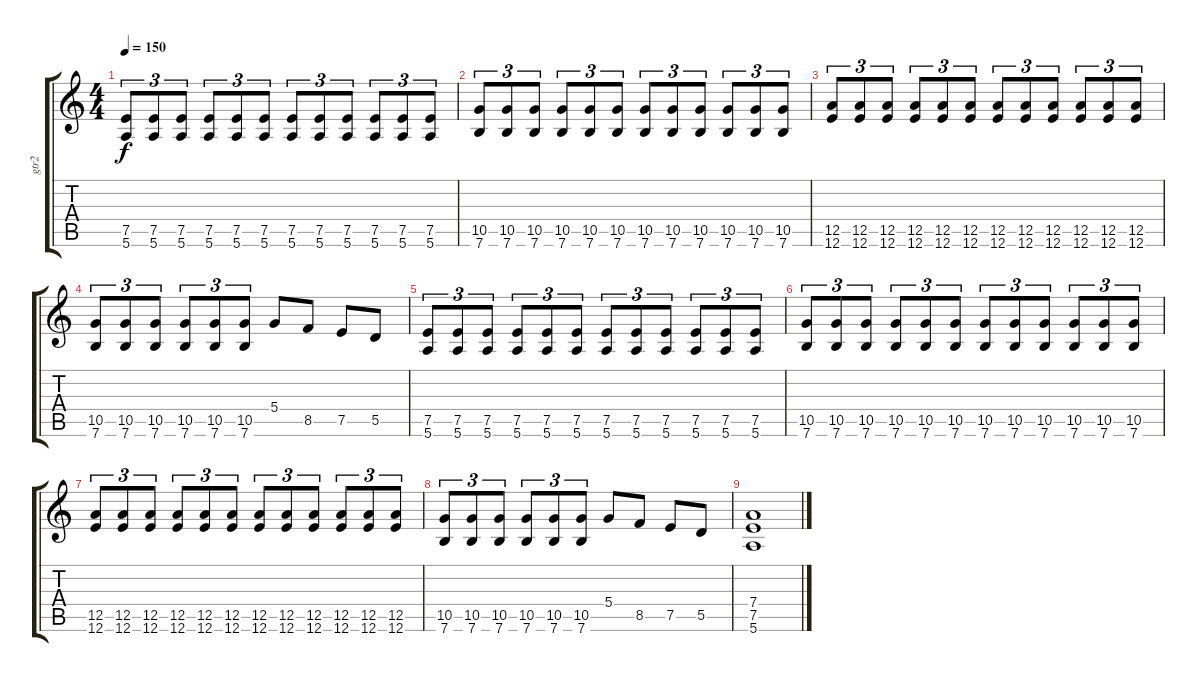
\track ("gtr2" "gtr2") {instrument overdrivenguitar}
\staff {score tabs}
\tuning (E4 B3 G3 D3 A2 E2) {hide}
\ts (4 4)
\tempo 150
\clef g2
\ks c
(7.5 5.6).8{tu (3 2) dy f} (7.5 5.6).8{tu (3 2)} (7.5 5.6).8{tu (3 2)} (7.5 5.6).8{tu (3 2)} (7.5 5.6).8{tu (3 2)} (7.5 5.6).8{tu (3 2)} (7.5 5.6).8{tu (3 2)} (7.5 5.6).8{tu (3 2)} (7.5 5.6).8{tu (3 2)} (7.5 5.6).8{tu (3 2)} (7.5 5.6).8{tu (3 2)} (7.5 5.6).8{tu (3 2)} |
(10.5 7.6).8{tu (3 2)} (10.5 7.6).8{tu (3 2)} (10.5 7.6).8{tu (3 2)} (10.5 7.6).8{tu (3 2)} (10.5 7.6).8{tu (3 2)} (10.5 7.6).8{tu (3 2)} (10.5 7.6).8{tu (3 2)} (10.5 7.6).8{tu (3 2)} (10.5 7.6).8{tu (3 2)} (10.5 7.6).8{tu (3 2)} (10.5 7.6).8{tu (3 2)} (10.5 7.6).8{tu (3 2)} |
(12.5 12.6).8{tu (3 2)} (12.5 12.6).8{tu (3 2)} (12.5 12.6).8{tu (3 2)} (12.5 12.6).8{tu (3 2)} (12.5 12.6).8{tu (3 2)} (12.5 12.6).8{tu (3 2)} (12.5 12.6).8{tu (3 2)} (12.5 12.6).8{tu (3 2)} (12.5 12.6).8{tu (3 2)} (12.5 12.6).8{tu (3 2)} (12.5 12.6).8{tu (3 2)} (12.5 12.6).8{tu (3 2)} |
(10.5 7.6).8{tu (3 2)} (10.5 7.6).8{tu (3 2)} (10.5 7.6).8{tu (3 2)} (10.5 7.6).8{tu (3 2)} (10.5 7.6).8{tu (3 2)} (10.5 7.6).8{tu (3 2)} 5.4.8 8.5.8 7.5.8 5.5.8 |
(7.5 5.6).8{tu (3 2)} (7.5 5.6).8{tu (3 2)} (7.5 5.6).8{tu (3 2)} (7.5 5.6).8{tu (3 2)} (7.5 5.6).8{tu (3 2)} (7.5 5.6).8{tu (3 2)} (7.5 5.6).8{tu (3 2)} (7.5 5.6).8{tu (3 2)} (7.5 5.6).8{tu (3 2)} (7.5 5.6).8{tu (3 2)} (7.5 5.6).8{tu (3 2)} (7.5 5.6).8{tu (3 2)} |
(10.5 7.6).8{tu (3 2)} (10.5 7.6).8{tu (3 2)} (10.5 7.6).8{tu (3 2)} (10.5 7.6).8{tu (3 2)} (10.5 7.6).8{tu (3 2)} (10.5 7.6).8{tu (3 2)} (10.5 7.6).8{tu (3 2)} (10.5 7.6).8{tu (3 2)} (10.5 7.6).8{tu (3 2)} (10.5 7.6).8{tu (3 2)} (10.5 7.6).8{tu (3 2)} (10.5 7.6).8{tu (3 2)} |
(12.5 12.6).8{tu (3 2)} (12.5 12.6).8{tu (3 2)} (12.5 12.6).8{tu (3 2)} (12.5 12.6).8{tu (3 2)} (12.5 12.6).8{tu (3 2)} (12.5 12.6).8{tu (3 2)} (12.5 12.6).8{tu (3 2)} (12.5 12.6).8{tu (3 2)} (12.5 12.6).8{tu (3 2)} (12.5 12.6).8{tu (3 2)} (12.5 12.6).8{tu (3 2)} (12.5 12.6).8{tu (3 2)} |
(10.5 7.6).8{tu (3 2)} (10.5 7.6).8{tu (3 2)} (10.5 7.6).8{tu (3 2)} (10.5 7.6).8{tu (3 2)} (10.5 7.6).8{tu (3 2)} (10.5 7.6).8{tu (3 2)} 5.4.8 8.5.8 7.5.8 5.5.8 |
(7.4 7.5 5.6).1
